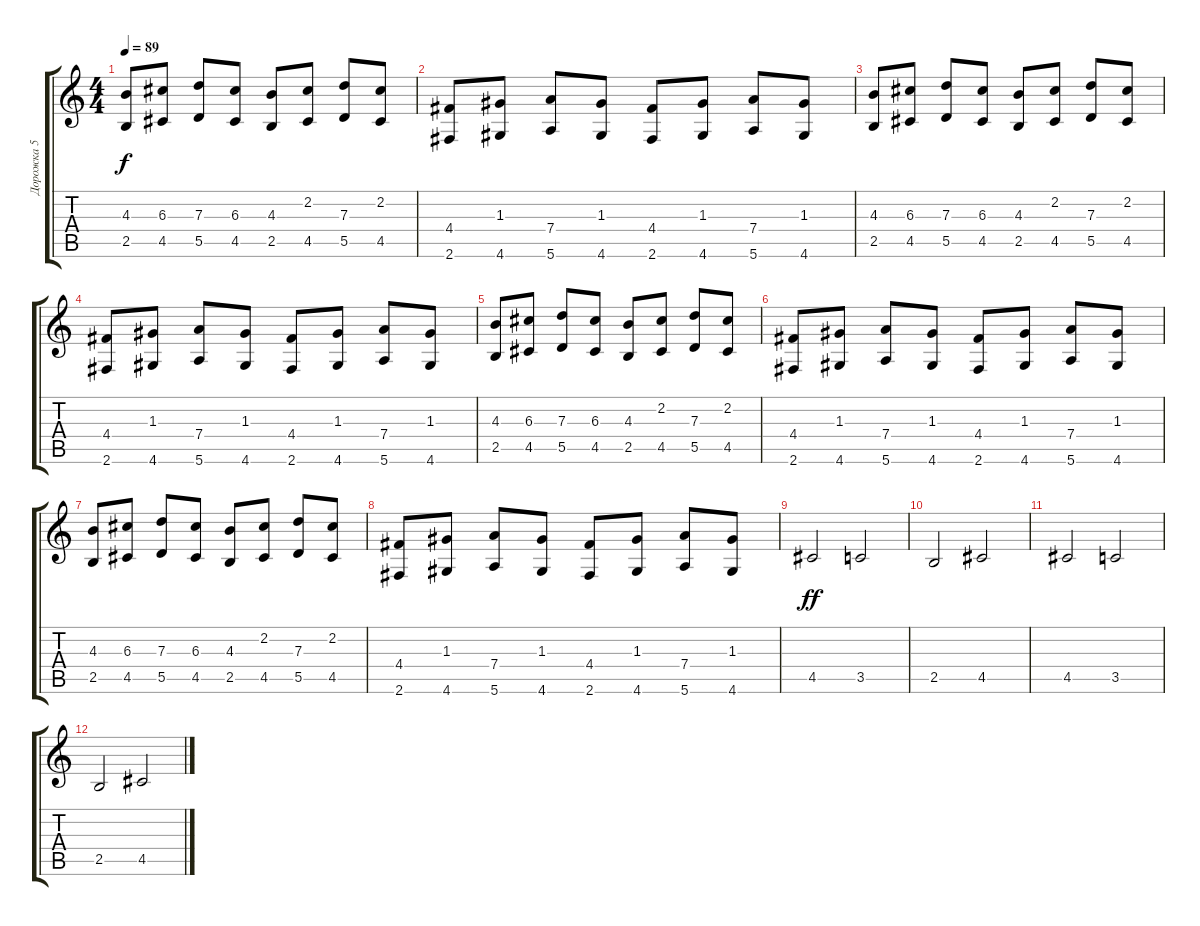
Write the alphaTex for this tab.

\track ("Дорожка 5" "Дорожка 5") {instrument stringensemble1}
\staff {score tabs}
\tuning (E5 B4 G4 D4 A3 E3) {hide}
\ts (4 4)
\tempo 89
\clef g2
\ks c
(4.3 2.5).8{dy f} (6.3 4.5).8 (7.3 5.5).8 (6.3 4.5).8 (4.3 2.5).8 (2.2 4.5).8 (7.3 5.5).8 (2.2 4.5).8 |
(4.4 2.6).8 (1.3 4.6).8 (7.4 5.6).8 (1.3 4.6).8 (4.4 2.6).8 (1.3 4.6).8 (7.4 5.6).8 (1.3 4.6).8 |
(4.3 2.5).8 (6.3 4.5).8 (7.3 5.5).8 (6.3 4.5).8 (4.3 2.5).8 (2.2 4.5).8 (7.3 5.5).8 (2.2 4.5).8 |
(4.4 2.6).8 (1.3 4.6).8 (7.4 5.6).8 (1.3 4.6).8 (4.4 2.6).8 (1.3 4.6).8 (7.4 5.6).8 (1.3 4.6).8 |
(4.3 2.5).8 (6.3 4.5).8 (7.3 5.5).8 (6.3 4.5).8 (4.3 2.5).8 (2.2 4.5).8 (7.3 5.5).8 (2.2 4.5).8 |
(4.4 2.6).8 (1.3 4.6).8 (7.4 5.6).8 (1.3 4.6).8 (4.4 2.6).8 (1.3 4.6).8 (7.4 5.6).8 (1.3 4.6).8 |
(4.3 2.5).8 (6.3 4.5).8 (7.3 5.5).8 (6.3 4.5).8 (4.3 2.5).8 (2.2 4.5).8 (7.3 5.5).8 (2.2 4.5).8 |
(4.4 2.6).8 (1.3 4.6).8 (7.4 5.6).8 (1.3 4.6).8 (4.4 2.6).8 (1.3 4.6).8 (7.4 5.6).8 (1.3 4.6).8 |
4.5.2{dy ff} 3.5.2 |
2.5.2 4.5.2 |
4.5.2 3.5.2 |
2.5.2 4.5.2
